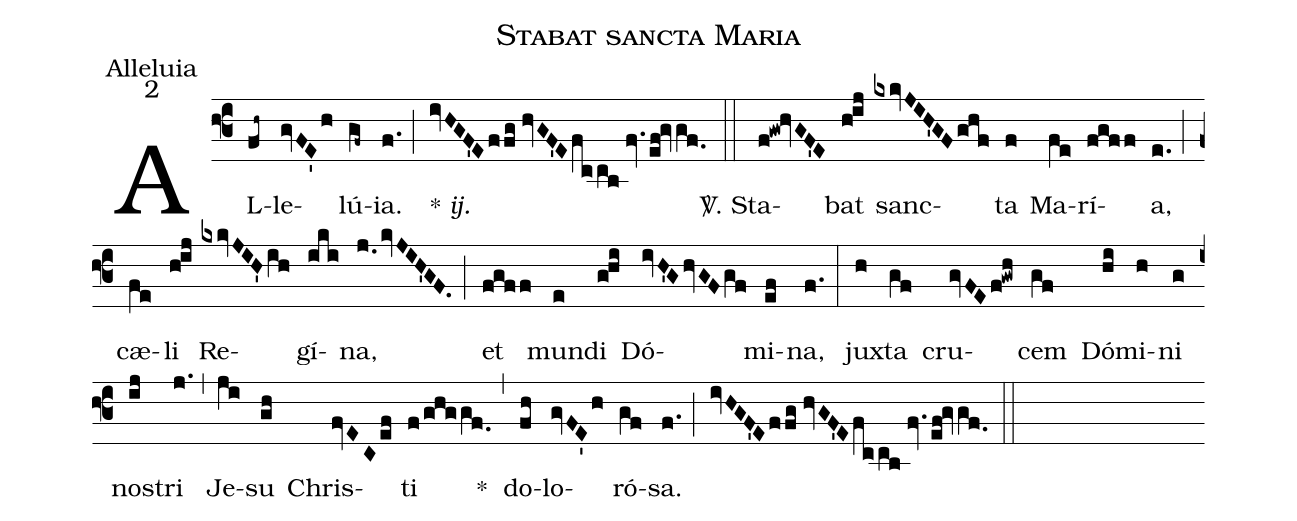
name:Stabat sancta Maria;
office-part:Alleluia;
mode:2;
%%
(f3) AL(fh~)le(gvFE'h)lú(gf~)ia.(f.) (;) {*}~<i>ij.</i>(ivHGF'Effg//hvGF'E/!fc/!cb//fv.ef!gvgf.0) (::)
<sp>V/</sp>. Sta(f!gw!hvGF'E)bat(hij) sanc(kxkvJIH'GFghf)ta(f) Ma(fe)rí(fgff)a,(e.) (;) cæ(fe)li(hij) Re(kxkvJIH'ih)gí(iki)na,(j.0kvJIH'GF.) (;) et(fgff) mun(e)di(ghi) Dó(ivH'GhvGFgf)mi(ef)na,(f.) (:)
jux(h)ta(gf) cru(gvFEf!gwh)cem(gf) Dó(hi)mi(h)ni(g) nos(ij)tri(j.) (,) Je(ji)su(gh) Chris(fvECef)ti(f/ghggf.0) *(,) do(fh)lo(gvFE'h)ró(gf)sa.(f.) (;) (ivHGF'Effg//hvGF'E/!fc/!cb//fv.ef!gvgf.0) (::)
